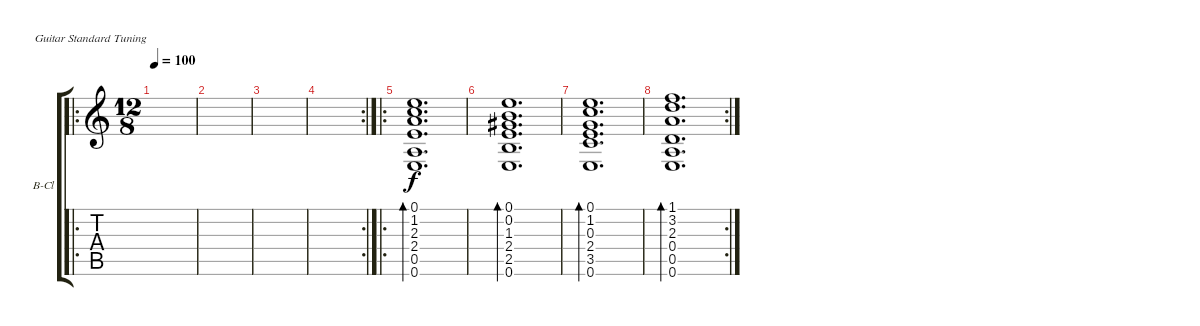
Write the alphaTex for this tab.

\bracketExtendMode groupsimilarinstruments
\firstSystemTrackNameOrientation horizontal
\otherSystemsTrackNameOrientation horizontal
\track ("Вульф(Clean)" "В-Cl") {instrument electricguitarclean}
\staff {score tabs}
\tuning (E4 B3 G3 D3 A2 E2)
\ro
\ts (12 8)
\tempo 100
\clef g2
\ks c
|
|
|
\rc 2
|
\ro
(0.6 0.5 2.4 2.3 1.2 0.1).1{d bd 144} |
(0.6 2.5 2.4 1.3 0.2 0.1).1{d bd 144} |
(0.6 3.5 2.4 0.3 1.2 0.1).1{d bd 141} |
\rc 2
(0.6 0.5 0.4 2.3 3.2 1.1).1{d bd 141}
